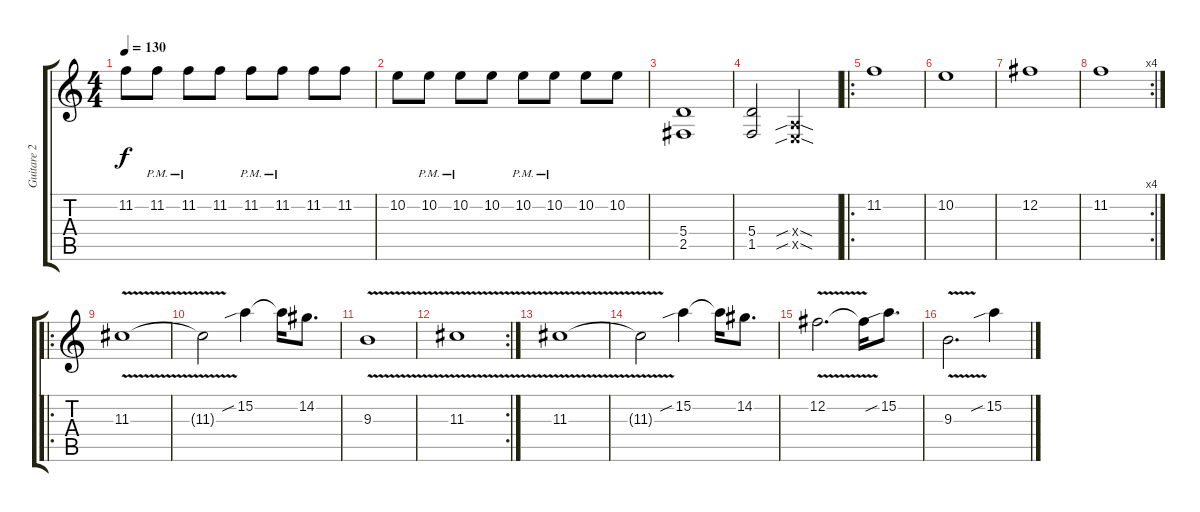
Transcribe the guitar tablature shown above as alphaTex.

\track ("Guitare 2" "Guitare 2") {instrument distortionguitar}
\staff {score tabs}
\tuning (B3 Gb3 D3 A2 E2 B1) {hide}
\ts (4 4)
\tempo 130
\clef g2
\ks c
11.2.8{dy f} 11.2{pm}.8 11.2{pm}.8 11.2.8 11.2{pm}.8 11.2{pm}.8 11.2.8 11.2.8 |
10.2.8 10.2{pm}.8 10.2{pm}.8 10.2.8 10.2{pm}.8 10.2{pm}.8 10.2.8 10.2.8 |
(5.4 2.5).1 |
(5.4 1.5).2 (0.4{sib sod x} 0.5{sib sod x}).2 |
\ro
11.2.1 |
10.2.1 |
12.2.1 |
\rc 4
11.2.1 |
\ro
11.3{v}.1 |
11.3{t}.2 15.2{sib}.4 15.2{t}.16 14.2.8{d} |
9.3{v}.1 |
\rc 2
11.3{v}.1 |
11.3{v}.1 |
11.3{t}.2 15.2{sib}.4 15.2{t}.16 14.2.8{d} |
12.2{v}.2{d} 12.2{t}.16 15.2{sib}.8{d} |
9.3{v}.2{d} 15.2{sib}.4
